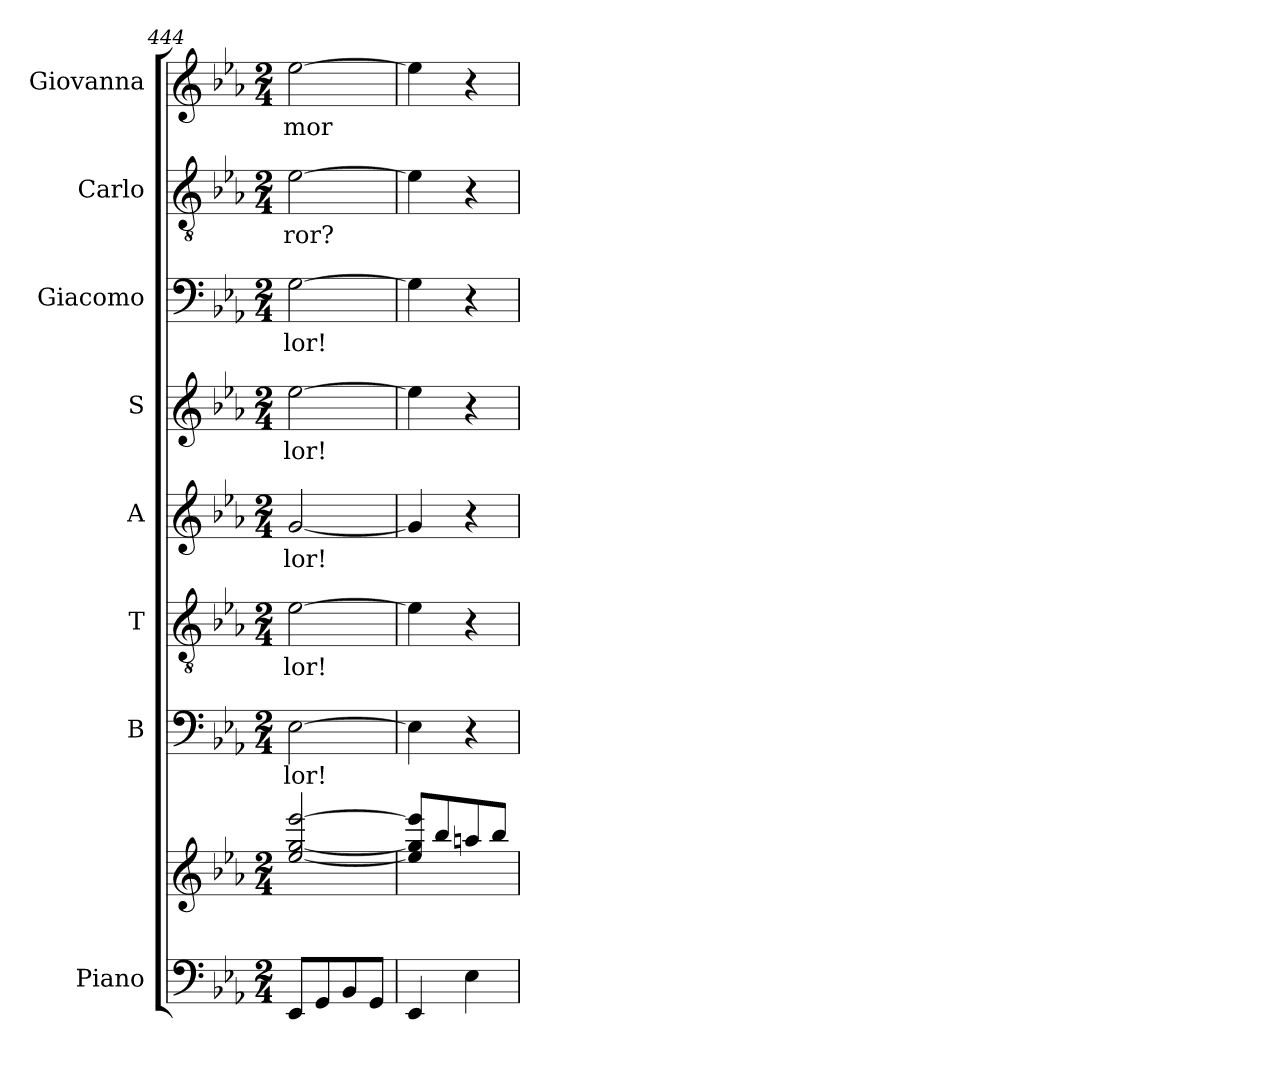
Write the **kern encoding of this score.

**kern	**kern	**kern	**text	**kern	**text	**kern	**text	**kern	**text	**kern	**text	**kern	**text	**kern	**text
*part8	*part8	*part7	*part7	*part6	*part6	*part5	*part5	*part4	*part4	*part3	*part3	*part2	*part2	*part1	*part1
*staff9	*staff8	*staff7	*staff7	*staff6	*staff6	*staff5	*staff5	*staff4	*staff4	*staff3	*staff3	*staff2	*staff2	*staff1	*staff1
*I"Piano	*	*I"B	*	*I"T	*	*I"A	*	*I"S	*	*I"Giacomo	*	*I"Carlo	*	*I"Giovanna	*
*I'Pno	*	*I'B	*	*I'T	*	*I'A	*	*I'S	*	*	*	*	*	*	*
!!LO:PB:g=z
*clefF4	*clefG2	*clefF4	*	*clefGv2	*	*clefG2	*	*clefG2	*	*clefF4	*	*clefGv2	*	*clefG2	*
*k[b-e-a-]	*k[b-e-a-]	*k[b-e-a-]	*	*k[b-e-a-]	*	*k[b-e-a-]	*	*k[b-e-a-]	*	*k[b-e-a-]	*	*k[b-e-a-]	*	*k[b-e-a-]	*
*M2/4	*M2/4	*M2/4	*	*M2/4	*	*M2/4	*	*M2/4	*	*M2/4	*	*M2/4	*	*M2/4	*
=444	=444	=444	=444	=444	=444	=444	=444	=444	=444	=444	=444	=444	=444	=444	=444
!	!	!	!LO:LY:b	!	!LO:LY:b	!	!LO:LY:b	!	!LO:LY:b	!	!LO:LY:b	!	!LO:LY:b	!	!LO:LY:b
8EE-/L	[2ee-/ [2gg/ [2eee-/	[2E-\	-lor!	[2e-\	-lor!	[2g/	-lor!	[2ee-\	-lor!	[2G\	-lor!	[2e-\	-ror?	[2ee-\	-mor
8GG/	.	.	.	.	.	.	.	.	.	.	.	.	.	.	.
8BB-/	.	.	.	.	.	.	.	.	.	.	.	.	.	.	.
8GG/J	.	.	.	.	.	.	.	.	.	.	.	.	.	.	.
=445	=445	=445	=445	=445	=445	=445	=445	=445	=445	=445	=445	=445	=445	=445	=445
4EE-/	8ee-/] 8gg/] 8eee-/]L	4E-\]	.	4e-\]	.	4g/]	.	4ee-\]	.	4G\]	.	4e-\]	.	4ee-\]	.
.	8bb-/	.	.	.	.	.	.	.	.	.	.	.	.	.	.
4E-\	8aan/	4r	.	4r	.	4r	.	4r	.	4r	.	4r	.	4r	.
.	8bb-/J	.	.	.	.	.	.	.	.	.	.	.	.	.	.
=	=	=	=	=	=	=	=	=	=	=	=	=	=	=	=
*-	*-	*-	*-	*-	*-	*-	*-	*-	*-	*-	*-	*-	*-	*-	*-
